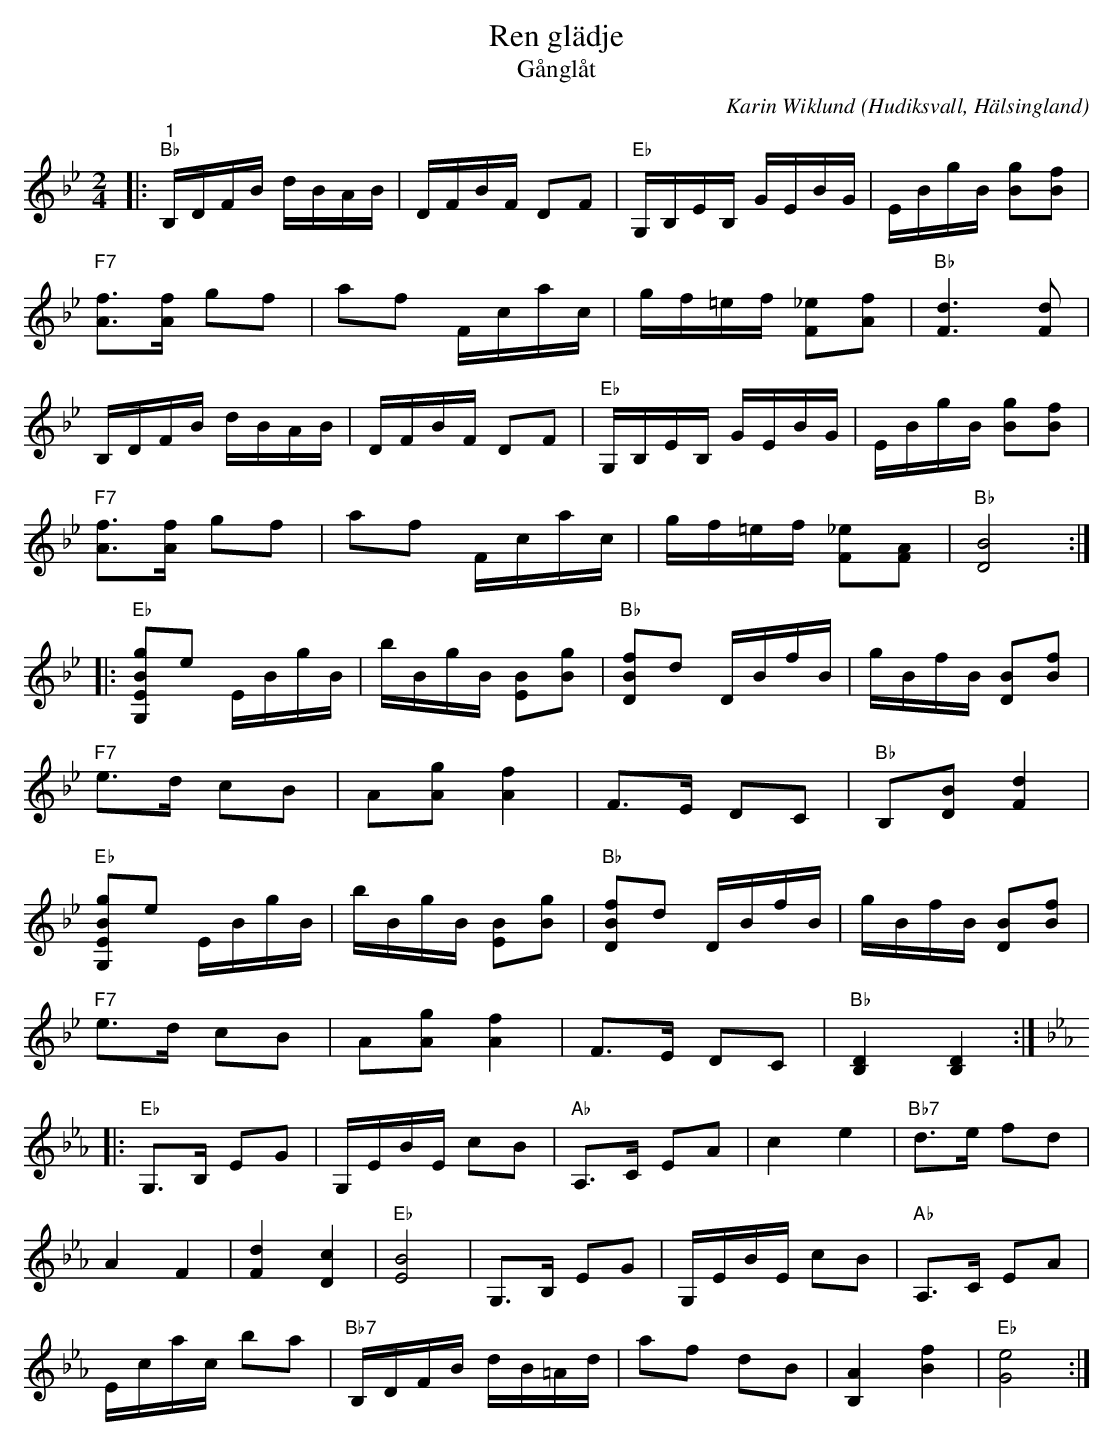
X:1
T:Ren glädje
T:Gånglåt
C:Karin Wiklund
O:Hudiksvall, Hälsingland
L:1/16
M:2/4
K:Bb
V:1
|:"^1""Bb" B,DFB dBAB | DFBF D2F2 | "Eb" G,B,EB, GEBG | EBgB [Bg]2[Bf]2 |
"F7"[Af]2>[Af]2 g2f2 | a2f2 Fcac | gf=ef [F_e]2[Af]2 | "Bb" [Fd]6 [Fd]2 |
B,DFB dBAB | DFBF D2F2 |"Eb" G,B,EB, GEBG | EBgB [Bg]2[Bf]2 |
"F7"[Af]2>[Af]2 g2f2 | a2f2 Fcac | gf=ef [F_e]2[FA]2 |"Bb" [DB]8 ::
"Eb"[G,EBg]2e2 EBgB | bBgB [EB]2[Bg]2 |"Bb" [DBf]2d2 DBfB | gBfB [DB]2[Bf]2 |
"F7" e2>d2 c2B2 | A2[Ag]2 [Af]4 | F2>E2 D2C2 | "Bb" B,2[DB]2 [Fd]4 |
"Eb" [G,EBg]2e2 EBgB | bBgB [EB]2[Bg]2 |"Bb" [DBf]2d2 DBfB | gBfB [DB]2[Bf]2 |
"F7" e2>d2 c2B2 | A2[Ag]2 [Af]4 | F2>E2 D2C2 | "Bb" [B,D]4 [B,D]4 ::
[K:Eb] "Eb" G,2>B,2 E2G2 | G,EBE c2B2 | "Ab" A,2>C2 E2A2 | c4 e4 | "Bb7"d2>e2 f2d2 |
A4 F4 | [Fd]4 [Dc]4 | "Eb" [EB]8 | G,2>B,2 E2G2 | G,EBE c2B2 | "Ab" A,2>C2 E2A2 |
Ecac b2a2 | "Bb7" B,DFB dB=Ad | a2f2 d2B2 | [B,A]4 [Bf]4 | "Eb" [Ge]8 :|
